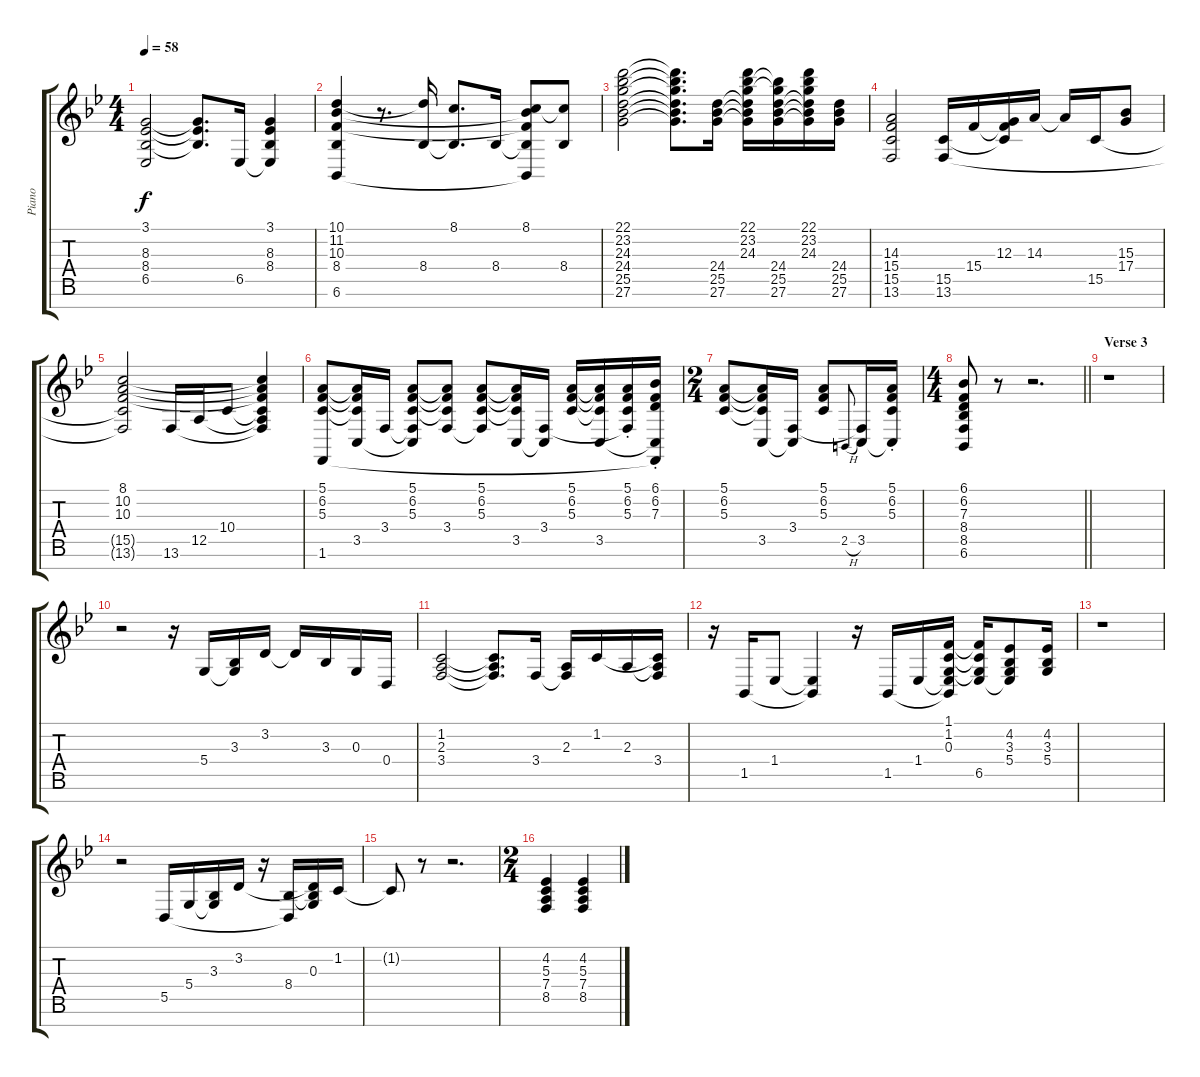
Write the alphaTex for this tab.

\track ("Piano" "Piano") {instrument acousticgrandpiano}
\staff {score tabs}
\tuning (E4 B3 G3 D3 A2 E2 B1) {hide}
\ts (4 4)
\tempo 58
\clef g2
\ks bb
(3.1 8.3 8.4 6.5{t}).2{dy f} (3.1{t} 8.3{t} 8.4{t}).8{d} 6.5.16 (3.1 8.3 8.4 6.5{t}).4 |
(10.1 11.2 10.3 8.4 6.6).4 r.8{d} (10.1{t} 8.4).16 (8.1 8.4{t}).8{d} 8.4.16 (8.1 11.2{t} 10.3{t} 8.4{t} 6.6{t}).8 (8.1{t} 8.4).8 |
(22.1 23.2 24.3 24.4 25.5 27.6).2 (22.1{t} 23.2{t} 24.3{t} 24.4{t} 25.5{t} 27.6{t}).8{d} (24.4 25.5 27.6).16 (22.1 23.2 24.3 24.4{t} 25.5{t} 27.6{t}).16 (23.2{t} 24.3{t} 24.4 25.5 27.6).16 (22.1 23.2 24.3 24.4{t} 25.5{t} 27.6{t}).16 (24.4 25.5 27.6).16 |
(14.3 15.4 15.5 13.6).2 (15.5 13.6).16 15.4.16 (12.3 15.4{t} 15.5{t}).16 14.3.16 14.3{t}.16 15.5.16 (15.3 17.4).8 |
(8.1 10.2 10.3 15.5{t} 13.6{t}).2 13.6.16 12.5.16 10.4.8 (8.1{t} 10.2{t} 10.3{t} 10.4{t} 12.5{t} 13.6{t}).4 |
(5.1 6.2 5.3 1.6).8 (5.1{t} 6.2{t} 5.3{t} 3.5).16 3.4.16 (5.1 6.2 5.3 3.4{t} 3.5{t}).8 (5.1{t} 6.2{t} 5.3{t} 3.4).8 (5.1 6.2 5.3 3.4{t}).8 (5.1{t} 6.2{t} 5.3{t} 3.5).16 (3.4 3.5{t}).16 (5.1 6.2 5.3).16 (5.1{t} 6.2{t} 5.3{t} 3.5).16 (5.1{st} 6.2{st} 5.3{st} 3.4{t}).16 (6.1{st} 6.2{st} 7.3{st} 3.5{t} 1.6{t}).16 |
\ts (2 4)
(5.1 6.2 5.3).8 (5.1{t} 6.2{t} 5.3{t} 3.5).16 (3.4 3.5{t}).16 (5.1 6.2 5.3).8 2.5{h}.8{gr onbeat} (3.4{t} 3.5).16 (5.1{st} 6.2{st} 5.3{st} 3.5{t}).16 |
\ts (4 4)
\barLineRight lightlight
(6.1 6.2 7.3 8.4 8.5 6.6).8 r.8 r.2{d} |
\section ("" "Verse 3")
r.1 |
r.2 r.16 5.4.16 (3.3 5.4{t}).16 3.2.16 3.2{t}.16 3.3.16 0.3.16 0.4.16 |
(1.2 2.3 3.4).2 (1.2{t} 2.3{t} 3.4{t}).8{d} 3.4.16 (2.3 3.4{t}).16 1.2.16 2.3.16 (1.2{t} 2.3{t} 3.4).16 |
r.16 1.5.16 1.4.8 (1.4{t} 1.5{t}).4 r.16 1.5.16 1.4.16 (1.1 1.2 0.3 1.4{t} 1.5{t}).16 (1.1{t} 1.2{t} 0.3{t} 6.5).16 (4.2 3.3 5.4 6.5{t}).8 (4.2 3.3 5.4).16 |
r.1 |
r.2 5.5.16 5.4.16 (3.3 5.4{t}).16 3.2.16 r.16 (8.4 5.5{t}).16 (3.2{t} 0.3 8.4{t}).16 1.2.16 |
1.2{t}.8 r.8 r.2{d} |
\ts (2 4)
(4.2 5.3 7.4 8.5).4 (4.2 5.3 7.4 8.5).4
